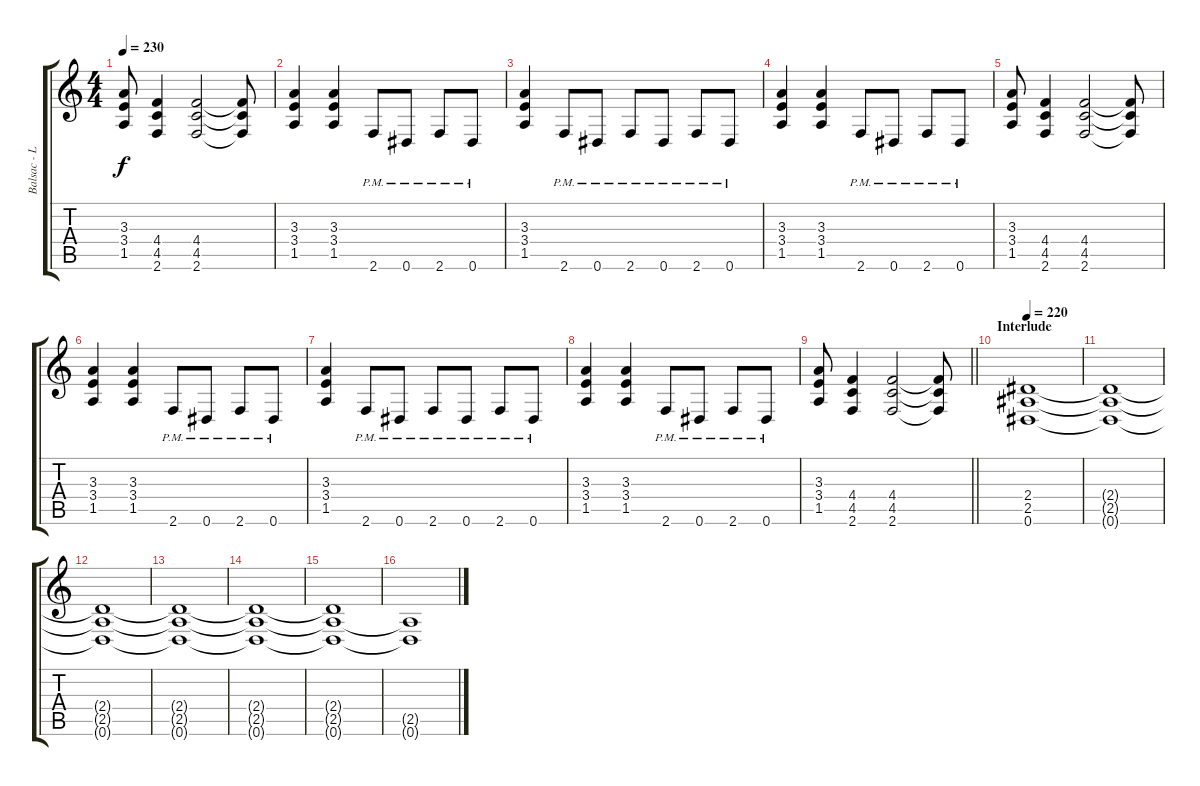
\track ("Balsac - Lead" "Balsac - L") {instrument overdrivenguitar}
\staff {score tabs}
\tuning (Eb4 Bb3 Gb3 Db3 Ab2 Eb2) {hide}
\ts (4 4)
\tempo 230
\clef g2
\ks c
(3.3 3.4 1.5).8{dy f} (4.4 4.5 2.6).4 (4.4 4.5 2.6).2 (4.4{t} 4.5{t} 2.6{t}).8 |
(3.3 3.4 1.5).4 (3.3 3.4 1.5).4 2.6{pm}.8 0.6{pm}.8 2.6{pm}.8 0.6{pm}.8 |
(3.3 3.4 1.5).4 2.6{pm}.8 0.6{pm}.8 2.6{pm}.8 0.6{pm}.8 2.6{pm}.8 0.6{pm}.8 |
(3.3 3.4 1.5).4 (3.3 3.4 1.5).4 2.6{pm}.8 0.6{pm}.8 2.6{pm}.8 0.6{pm}.8 |
(3.3 3.4 1.5).8 (4.4 4.5 2.6).4 (4.4 4.5 2.6).2 (4.4{t} 4.5{t} 2.6{t}).8 |
(3.3 3.4 1.5).4 (3.3 3.4 1.5).4 2.6{pm}.8 0.6{pm}.8 2.6{pm}.8 0.6{pm}.8 |
(3.3 3.4 1.5).4 2.6{pm}.8 0.6{pm}.8 2.6{pm}.8 0.6{pm}.8 2.6{pm}.8 0.6{pm}.8 |
(3.3 3.4 1.5).4 (3.3 3.4 1.5).4 2.6{pm}.8 0.6{pm}.8 2.6{pm}.8 0.6{pm}.8 |
\barLineRight lightlight
(3.3 3.4 1.5).8 (4.4 4.5 2.6).4 (4.4 4.5 2.6).2 (4.4{t} 4.5{t} 2.6{t}).8 |
\section ("" "Interlude")
\tempo 220
(2.4 2.5 0.6).1 |
(2.4{t} 2.5{t} 0.6{t}).1 |
(2.4{t} 2.5{t} 0.6{t}).1 |
(2.4{t} 2.5{t} 0.6{t}).1 |
(2.4{t} 2.5{t} 0.6{t}).1 |
(2.4{t} 2.5{t} 0.6{t}).1 |
(2.5{t} 0.6{t}).1
